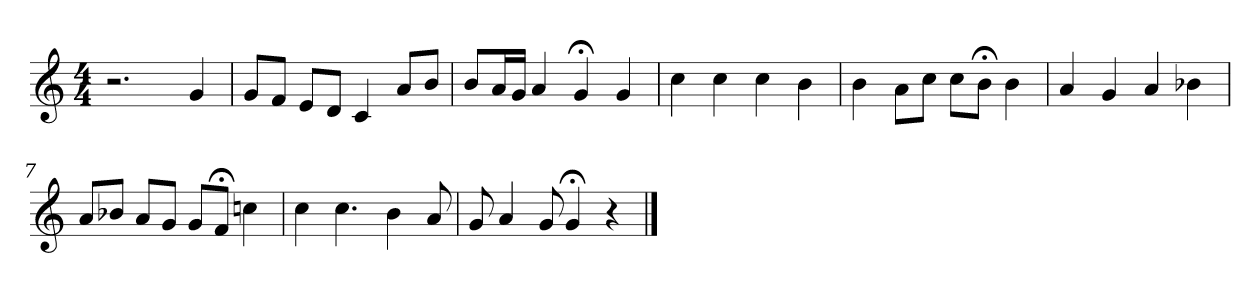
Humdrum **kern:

**kern
*part1
*staff1
*clefG2
*k[]
*C:
*M4/4
=1
2.r
4g
=2
8g/L
8f/J
8e/L
8d/J
4c
8a/L
8b/J
=3
8b/L
16a/L
16g/JJ
4a
4g;<
4g
=4
4cc
4cc
4cc
4b
=5
4b
8a\L
8cc\J
8cc\L
8b;<\J
4b
=6
4a
4g
4a
4b-X
=7
8a/L
8b-X/J
8a/L
8g/J
8g/L
8f;</J
4ccn
=8
4cc
4.cc
4b
8a
=9
8g
4a
8g
4g;<
4r
==
*-
